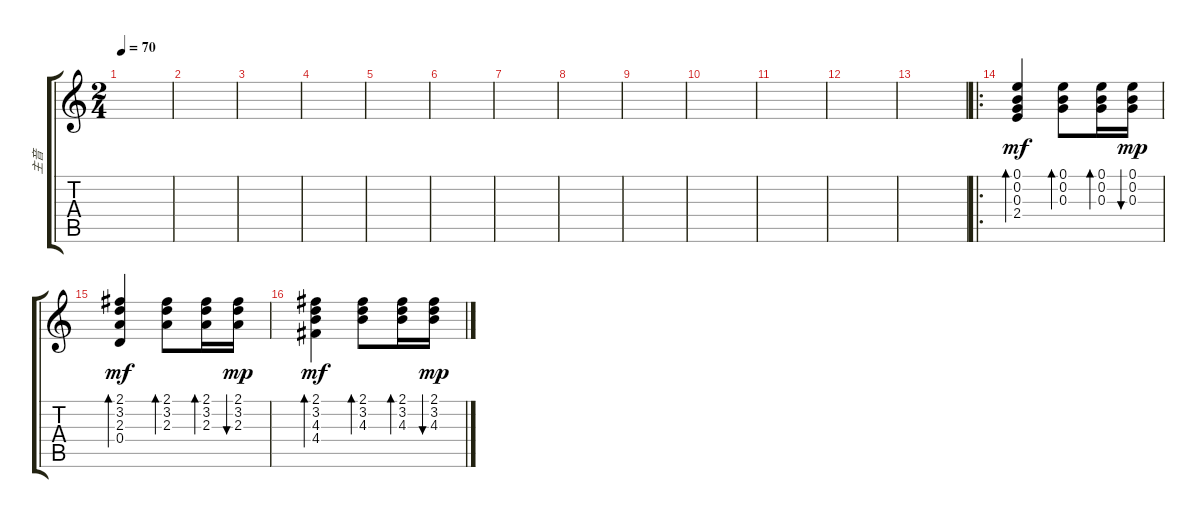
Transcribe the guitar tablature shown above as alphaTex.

\track ("主音" "主音") {instrument acousticguitarsteel}
\staff {score tabs}
\tuning (E4 B3 G3 D3 A2 E2) {hide}
\ts (2 4)
\tempo 70
\clef g2
\ks c
|
|
|
|
|
|
|
|
|
|
|
|
|
\ro
(0.1 0.2 0.3 2.4).4{bd 30 dy mf} (0.1 0.2 0.3).8{bd 30} (0.1 0.2 0.3).16{bd 30} (0.1 0.2 0.3).16{bu 30 dy mp} |
(2.1 3.2 2.3 0.4).4{bd 30 dy mf} (2.1 3.2 2.3).8{bd 30} (2.1 3.2 2.3).16{bd 30} (2.1 3.2 2.3).16{bu 30 dy mp} |
(2.1 3.2 4.3 4.4).4{bd 30 dy mf} (2.1 3.2 4.3).8{bd 30} (2.1 3.2 4.3).16{bd 30} (2.1 3.2 4.3).16{bu 30 dy mp}
